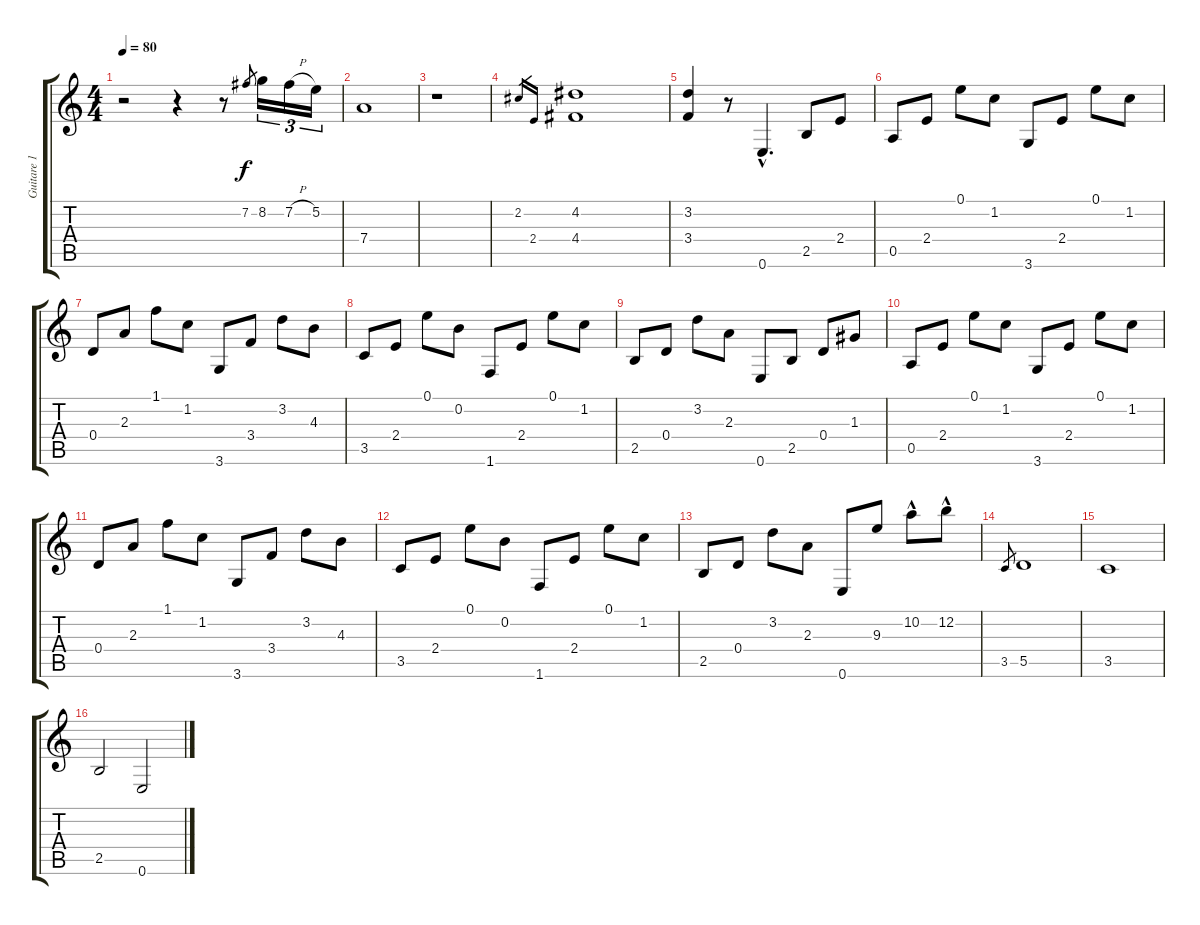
\track ("Guitare 1 (Moore)" "Guitare 1 ") {instrument electricguitarclean}
\staff {score tabs}
\tuning (E4 B3 G3 D3 A2 E2) {hide}
\ts (4 4)
\tempo 80
\clef g2
\ks c
r.2{dy f} r.4 r.8 7.2.8{gr} 8.2.16{tu (3 2)} 7.2{h}.16{tu (3 2)} 5.2.16{tu (3 2)} |
7.4.1 |
r.1 |
2.2.16{gr} 2.4.16{gr} (4.2 4.4).1 |
(3.2 3.4).4 r.8 0.6{hac}.4{d} 2.5.8 2.4.8 |
0.5.8 2.4.8 0.1.8 1.2.8 3.6.8 2.4.8 0.1.8 1.2.8 |
0.4.8 2.3.8 1.1.8 1.2.8 3.6.8 3.4.8 3.2.8 4.3.8 |
3.5.8 2.4.8 0.1.8 0.2.8 1.6.8 2.4.8 0.1.8 1.2.8 |
2.5.8 0.4.8 3.2.8 2.3.8 0.6.8 2.5.8 0.4.8 1.3.8 |
0.5.8 2.4.8 0.1.8 1.2.8 3.6.8 2.4.8 0.1.8 1.2.8 |
0.4.8 2.3.8 1.1.8 1.2.8 3.6.8 3.4.8 3.2.8 4.3.8 |
3.5.8 2.4.8 0.1.8 0.2.8 1.6.8 2.4.8 0.1.8 1.2.8 |
2.5.8 0.4.8 3.2.8 2.3.8 0.6.8 9.3.8 10.2{hac}.8 12.2{hac}.8 |
3.5.8{gr} 5.5.1 |
3.5.1 |
2.5.2 0.6.2
